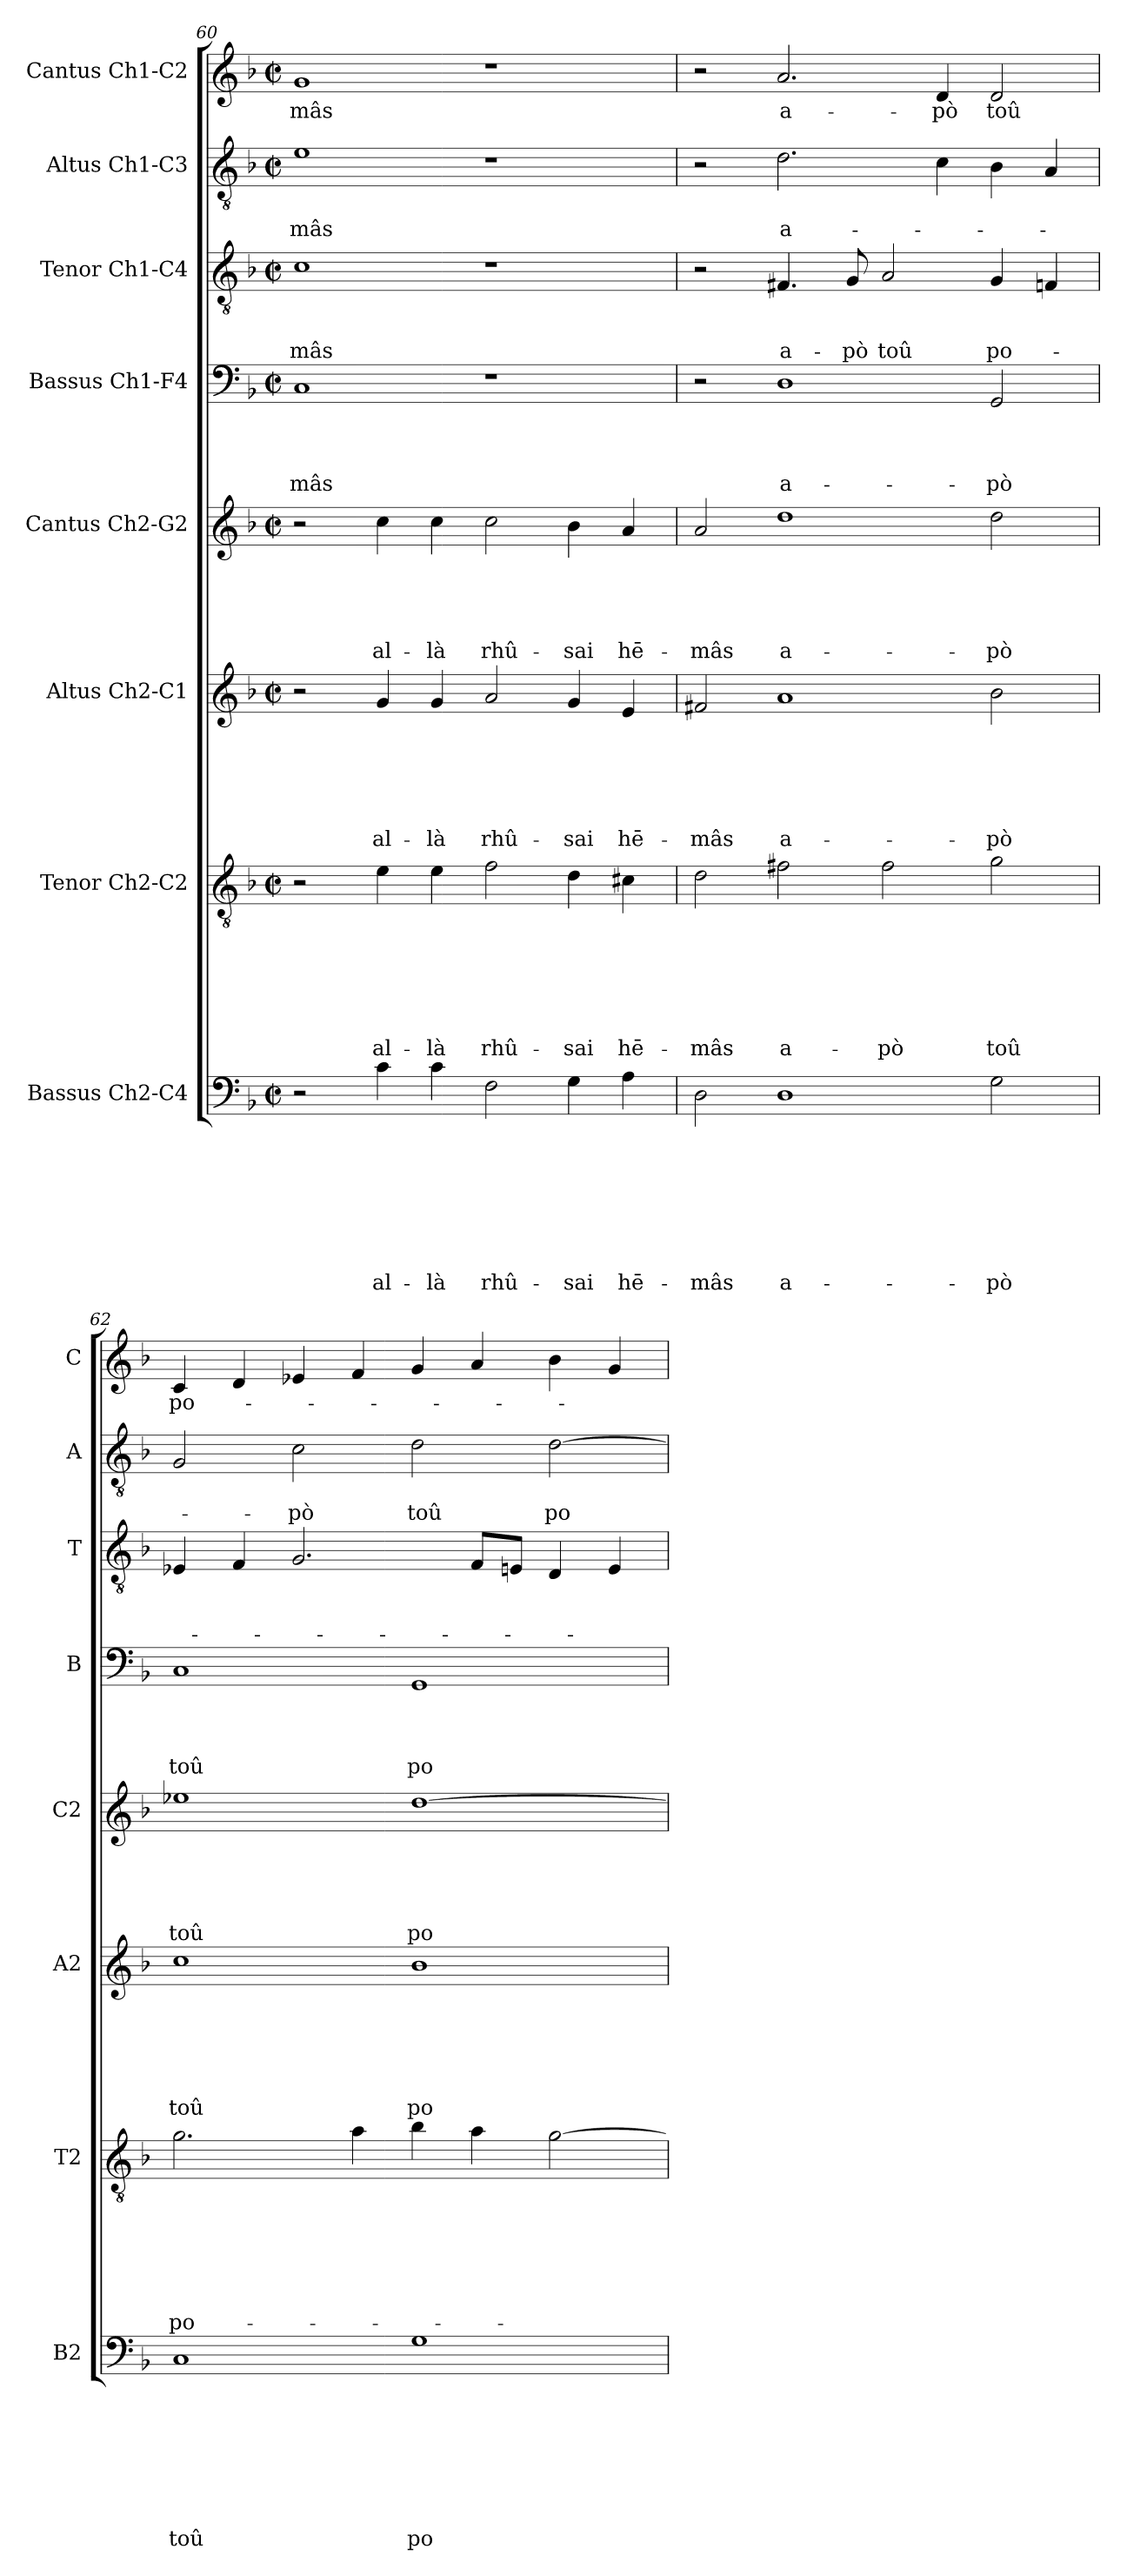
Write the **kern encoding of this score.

**kern	**text	**text	**text	**text	**text	**text	**text	**text	**kern	**text	**text	**text	**text	**text	**text	**text	**kern	**text	**text	**text	**text	**text	**text	**kern	**text	**text	**text	**text	**text	**kern	**text	**text	**text	**text	**kern	**text	**text	**text	**kern	**text	**text	**kern	**text
*part8	*part8	*part8	*part8	*part8	*part8	*part8	*part8	*part8	*part7	*part7	*part7	*part7	*part7	*part7	*part7	*part7	*part6	*part6	*part6	*part6	*part6	*part6	*part6	*part5	*part5	*part5	*part5	*part5	*part5	*part4	*part4	*part4	*part4	*part4	*part3	*part3	*part3	*part3	*part2	*part2	*part2	*part1	*part1
*staff8	*staff8	*staff8	*staff8	*staff8	*staff8	*staff8	*staff8	*staff8	*staff7	*staff7	*staff7	*staff7	*staff7	*staff7	*staff7	*staff7	*staff6	*staff6	*staff6	*staff6	*staff6	*staff6	*staff6	*staff5	*staff5	*staff5	*staff5	*staff5	*staff5	*staff4	*staff4	*staff4	*staff4	*staff4	*staff3	*staff3	*staff3	*staff3	*staff2	*staff2	*staff2	*staff1	*staff1
*I"Bassus Ch2-C4	*	*	*	*	*	*	*	*	*I"Tenor Ch2-C2	*	*	*	*	*	*	*	*I"Altus Ch2-C1	*	*	*	*	*	*	*I"Cantus Ch2-G2	*	*	*	*	*	*I"Bassus Ch1-F4	*	*	*	*	*I"Tenor Ch1-C4	*	*	*	*I"Altus Ch1-C3	*	*	*I"Cantus Ch1-C2	*
*I'B2	*	*	*	*	*	*	*	*	*I'T2	*	*	*	*	*	*	*	*I'A2	*	*	*	*	*	*	*I'C2	*	*	*	*	*	*I'B	*	*	*	*	*I'T	*	*	*	*I'A	*	*	*I'C	*
*clefF4	*	*	*	*	*	*	*	*	*clefGv2	*	*	*	*	*	*	*	*clefG2	*	*	*	*	*	*	*clefG2	*	*	*	*	*	*clefF4	*	*	*	*	*clefGv2	*	*	*	*clefGv2	*	*	*clefG2	*
*k[b-]	*	*	*	*	*	*	*	*	*k[b-]	*	*	*	*	*	*	*	*k[b-]	*	*	*	*	*	*	*k[b-]	*	*	*	*	*	*k[b-]	*	*	*	*	*k[b-]	*	*	*	*k[b-]	*	*	*k[b-]	*
*F:	*	*	*	*	*	*	*	*	*F:	*	*	*	*	*	*	*	*F:	*	*	*	*	*	*	*F:	*	*	*	*	*	*F:	*	*	*	*	*F:	*	*	*	*F:	*	*	*F:	*
*M2/2	*	*	*	*	*	*	*	*	*M2/2	*	*	*	*	*	*	*	*M2/2	*	*	*	*	*	*	*M2/2	*	*	*	*	*	*M2/2	*	*	*	*	*M2/2	*	*	*	*M2/2	*	*	*M2/2	*
*met(c|)	*	*	*	*	*	*	*	*	*met(c|)	*	*	*	*	*	*	*	*met(c|)	*	*	*	*	*	*	*met(c|)	*	*	*	*	*	*met(c|)	*	*	*	*	*met(c|)	*	*	*	*met(c|)	*	*	*met(c|)	*
=60	=60	=60	=60	=60	=60	=60	=60	=60	=60	=60	=60	=60	=60	=60	=60	=60	=60	=60	=60	=60	=60	=60	=60	=60	=60	=60	=60	=60	=60	=60	=60	=60	=60	=60	=60	=60	=60	=60	=60	=60	=60	=60	=60
!	!	!	!	!	!	!	!	!	!	!	!	!	!	!	!	!	!	!	!	!	!	!	!	!	!	!	!	!	!	!	!	!	!	!LO:LY:b	!	!	!	!LO:LY:b	!	!	!LO:LY:b	!	!LO:LY:b
2r	.	.	.	.	.	.	.	.	2r	.	.	.	.	.	.	.	2r	.	.	.	.	.	.	2r	.	.	.	.	.	1C	.	.	.	-mâs	1c	.	.	-mâs	1e	.	-mâs	1g	-mâs
!	!	!	!	!	!	!	!	!LO:LY:b	!	!	!	!	!	!	!	!LO:LY:b	!	!	!	!	!	!	!LO:LY:b	!	!	!	!	!	!LO:LY:b	!	!	!	!	!	!	!	!	!	!	!	!	!	!
4c\	.	.	.	.	.	.	.	al-	4e\	.	.	.	.	.	.	al-	4g/	.	.	.	.	.	al-	4cc\	.	.	.	.	al-	.	.	.	.	.	.	.	.	.	.	.	.	.	.
!	!	!	!	!	!	!	!	!LO:LY:b	!	!	!	!	!	!	!	!LO:LY:b	!	!	!	!	!	!	!LO:LY:b	!	!	!	!	!	!LO:LY:b	!	!	!	!	!	!	!	!	!	!	!	!	!	!
4c\	.	.	.	.	.	.	.	-là	4e\	.	.	.	.	.	.	-là	4g/	.	.	.	.	.	-là	4cc\	.	.	.	.	-là	.	.	.	.	.	.	.	.	.	.	.	.	.	.
!	!	!	!	!	!	!	!	!LO:LY:b	!	!	!	!	!	!	!	!LO:LY:b	!	!	!	!	!	!	!LO:LY:b	!	!	!	!	!	!LO:LY:b	!	!	!	!	!	!	!	!	!	!	!	!	!	!
2F\	.	.	.	.	.	.	.	rhû-	2f\	.	.	.	.	.	.	rhû-	2a/	.	.	.	.	.	rhû-	2cc\	.	.	.	.	rhû-	1r	.	.	.	.	1r	.	.	.	1r	.	.	1r	.
!	!	!	!	!	!	!	!	!LO:LY:b	!	!	!	!	!	!	!	!LO:LY:b	!	!	!	!	!	!	!LO:LY:b	!	!	!	!	!	!LO:LY:b	!	!	!	!	!	!	!	!	!	!	!	!	!	!
4G\	.	.	.	.	.	.	.	-sai	4d\	.	.	.	.	.	.	-sai	4g/	.	.	.	.	.	-sai	4b-\	.	.	.	.	-sai	.	.	.	.	.	.	.	.	.	.	.	.	.	.
!	!	!	!	!	!	!	!	!LO:LY:b	!	!	!	!	!	!	!	!LO:LY:b	!	!	!	!	!	!	!LO:LY:b	!	!	!	!	!	!LO:LY:b	!	!	!	!	!	!	!	!	!	!	!	!	!	!
4A\	.	.	.	.	.	.	.	hē-	4c#X\	.	.	.	.	.	.	hē-	4e/	.	.	.	.	.	hē-	4a/	.	.	.	.	hē-	.	.	.	.	.	.	.	.	.	.	.	.	.	.
=61	=61	=61	=61	=61	=61	=61	=61	=61	=61	=61	=61	=61	=61	=61	=61	=61	=61	=61	=61	=61	=61	=61	=61	=61	=61	=61	=61	=61	=61	=61	=61	=61	=61	=61	=61	=61	=61	=61	=61	=61	=61	=61	=61
!	!	!	!	!	!	!	!	!LO:LY:b	!	!	!	!	!	!	!	!LO:LY:b	!	!	!	!	!	!	!LO:LY:b	!	!	!	!	!	!LO:LY:b	!	!	!	!	!	!	!	!	!	!	!	!	!	!
2D\	.	.	.	.	.	.	.	-mâs	2d\	.	.	.	.	.	.	-mâs	2f#X/	.	.	.	.	.	-mâs	2a/	.	.	.	.	-mâs	2r	.	.	.	.	2r	.	.	.	2r	.	.	2r	.
!	!	!	!	!	!	!	!	!LO:LY:b	!	!	!	!	!	!	!	!LO:LY:b	!	!	!	!	!	!	!LO:LY:b	!	!	!	!	!	!LO:LY:b	!	!	!	!	!LO:LY:b	!	!	!	!LO:LY:b	!	!	!LO:LY:b	!	!LO:LY:b
1D	.	.	.	.	.	.	.	a-	2f#X\	.	.	.	.	.	.	a-	1a	.	.	.	.	.	a-	1dd	.	.	.	.	a-	1D	.	.	.	a-	4.F#X/	.	.	a-	2.d\	.	a-	2.a/	a-
!	!	!	!	!	!	!	!	!	!	!	!	!	!	!	!	!	!	!	!	!	!	!	!	!	!	!	!	!	!	!	!	!	!	!	!	!	!	!LO:LY:b	!	!	!	!	!
.	.	.	.	.	.	.	.	.	.	.	.	.	.	.	.	.	.	.	.	.	.	.	.	.	.	.	.	.	.	.	.	.	.	.	8G/	.	.	-pò	.	.	.	.	.
!	!	!	!	!	!	!	!	!	!	!	!	!	!	!	!	!LO:LY:b	!	!	!	!	!	!	!	!	!	!	!	!	!	!	!	!	!	!	!	!	!	!LO:LY:b	!	!	!	!	!
.	.	.	.	.	.	.	.	.	2f#\	.	.	.	.	.	.	-pò	.	.	.	.	.	.	.	.	.	.	.	.	.	.	.	.	.	.	2A/	.	.	toû	.	.	.	.	.
!	!	!	!	!	!	!	!	!	!	!	!	!	!	!	!	!	!	!	!	!	!	!	!	!	!	!	!	!	!	!	!	!	!	!	!	!	!	!	!	!	!	!	!LO:LY:b
.	.	.	.	.	.	.	.	.	.	.	.	.	.	.	.	.	.	.	.	.	.	.	.	.	.	.	.	.	.	.	.	.	.	.	.	.	.	.	4c\	.	.	4d/	-pò
!	!	!	!	!	!	!	!	!LO:LY:b	!	!	!	!	!	!	!	!LO:LY:b	!	!	!	!	!	!	!LO:LY:b	!	!	!	!	!	!LO:LY:b	!	!	!	!	!LO:LY:b	!	!	!	!LO:LY:b	!	!	!	!	!LO:LY:b
2G\	.	.	.	.	.	.	.	-pò	2g\	.	.	.	.	.	.	toû	2b-\	.	.	.	.	.	-pò	2dd\	.	.	.	.	-pò	2GG/	.	.	.	-pò	4G/	.	.	po-	4B-\	.	.	2d/	toû
.	.	.	.	.	.	.	.	.	.	.	.	.	.	.	.	.	.	.	.	.	.	.	.	.	.	.	.	.	.	.	.	.	.	.	4Fn/	.	.	.	4A/	.	.	.	.
!!LO:PB:g=z
=62	=62	=62	=62	=62	=62	=62	=62	=62	=62	=62	=62	=62	=62	=62	=62	=62	=62	=62	=62	=62	=62	=62	=62	=62	=62	=62	=62	=62	=62	=62	=62	=62	=62	=62	=62	=62	=62	=62	=62	=62	=62	=62	=62
!	!	!	!	!	!	!	!	!LO:LY:b	!	!	!	!	!	!	!	!LO:LY:b	!	!	!	!	!	!	!LO:LY:b	!	!	!	!	!	!LO:LY:b	!	!	!	!	!LO:LY:b	!	!	!	!	!	!	!	!	!LO:LY:b
1C	.	.	.	.	.	.	.	toû	2.g\	.	.	.	.	.	.	po-	1cc	.	.	.	.	.	toû	1ee-X	.	.	.	.	toû	1C	.	.	.	toû	4E-X/	.	.	.	2G/	.	.	4c/	po-
.	.	.	.	.	.	.	.	.	.	.	.	.	.	.	.	.	.	.	.	.	.	.	.	.	.	.	.	.	.	.	.	.	.	.	4F/	.	.	.	.	.	.	4d/	.
!	!	!	!	!	!	!	!	!	!	!	!	!	!	!	!	!	!	!	!	!	!	!	!	!	!	!	!	!	!	!	!	!	!	!	!	!	!	!	!	!	!LO:LY:b	!	!
.	.	.	.	.	.	.	.	.	.	.	.	.	.	.	.	.	.	.	.	.	.	.	.	.	.	.	.	.	.	.	.	.	.	.	2.G/	.	.	.	2c\	.	-pò	4e-X/	.
.	.	.	.	.	.	.	.	.	4a\	.	.	.	.	.	.	.	.	.	.	.	.	.	.	.	.	.	.	.	.	.	.	.	.	.	.	.	.	.	.	.	.	4f/	.
!	!	!	!	!	!	!	!	!LO:LY:b	!	!	!	!	!	!	!	!	!	!	!	!	!	!	!LO:LY:b	!	!	!	!	!	!LO:LY:b	!	!	!	!	!LO:LY:b	!	!	!	!	!	!	!LO:LY:b	!	!
1G	.	.	.	.	.	.	.	po-	4b-\	.	.	.	.	.	.	.	1b-	.	.	.	.	.	po-	[1dd	.	.	.	.	po-	1GG	.	.	.	po-	.	.	.	.	2d\	.	toû	4g/	.
.	.	.	.	.	.	.	.	.	4a\	.	.	.	.	.	.	.	.	.	.	.	.	.	.	.	.	.	.	.	.	.	.	.	.	.	8F/L	.	.	.	.	.	.	4a/	.
.	.	.	.	.	.	.	.	.	.	.	.	.	.	.	.	.	.	.	.	.	.	.	.	.	.	.	.	.	.	.	.	.	.	.	8En/J	.	.	.	.	.	.	.	.
!	!	!	!	!	!	!	!	!	!	!	!	!	!	!	!	!	!	!	!	!	!	!	!	!	!	!	!	!	!	!	!	!	!	!	!	!	!	!	!	!	!LO:LY:b	!	!
.	.	.	.	.	.	.	.	.	[2g\	.	.	.	.	.	.	.	.	.	.	.	.	.	.	.	.	.	.	.	.	.	.	.	.	.	4D/	.	.	.	[2d\	.	po-	4b-\	.
.	.	.	.	.	.	.	.	.	.	.	.	.	.	.	.	.	.	.	.	.	.	.	.	.	.	.	.	.	.	.	.	.	.	.	4E/	.	.	.	.	.	.	4g/	.
=	=	=	=	=	=	=	=	=	=	=	=	=	=	=	=	=	=	=	=	=	=	=	=	=	=	=	=	=	=	=	=	=	=	=	=	=	=	=	=	=	=	=	=
*-	*-	*-	*-	*-	*-	*-	*-	*-	*-	*-	*-	*-	*-	*-	*-	*-	*-	*-	*-	*-	*-	*-	*-	*-	*-	*-	*-	*-	*-	*-	*-	*-	*-	*-	*-	*-	*-	*-	*-	*-	*-	*-	*-
